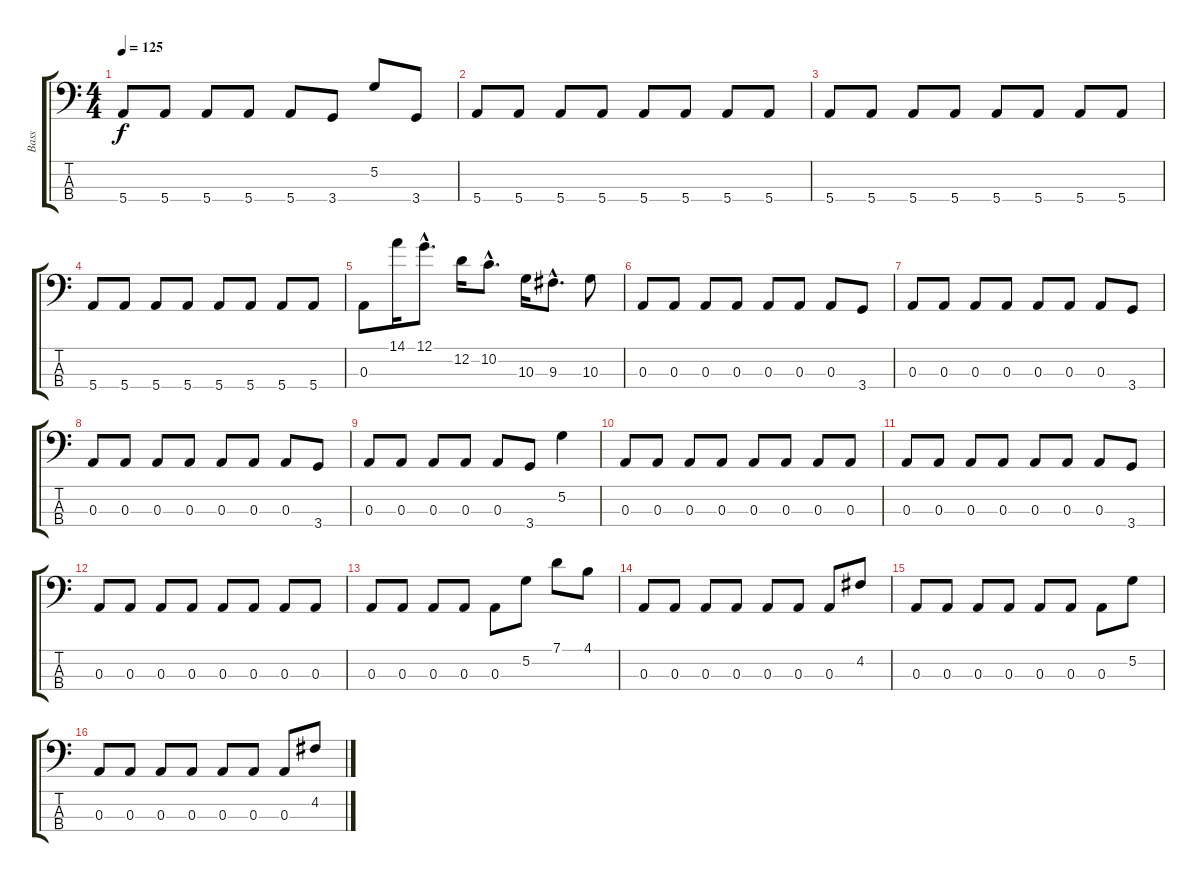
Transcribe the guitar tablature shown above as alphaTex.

\track ("Bass" "Bass") {instrument electricbasspick}
\staff {score tabs}
\tuning (G2 D2 A1 E1) {hide}
\ts (4 4)
\tempo 125
\clef f4
\ks c
5.4.8{dy f} 5.4.8 5.4.8 5.4.8 5.4.8 3.4.8 5.2.8 3.4.8 |
5.4.8 5.4.8 5.4.8 5.4.8 5.4.8 5.4.8 5.4.8 5.4.8 |
5.4.8 5.4.8 5.4.8 5.4.8 5.4.8 5.4.8 5.4.8 5.4.8 |
5.4.8 5.4.8 5.4.8 5.4.8 5.4.8 5.4.8 5.4.8 5.4.8 |
0.3.8 14.1.16 12.1{hac}.8{d} 12.2.16 10.2{hac}.8{d} 10.3.16 9.3{hac}.8{d} 10.3.8 |
0.3.8 0.3.8 0.3.8 0.3.8 0.3.8 0.3.8 0.3.8 3.4.8 |
0.3.8 0.3.8 0.3.8 0.3.8 0.3.8 0.3.8 0.3.8 3.4.8 |
0.3.8 0.3.8 0.3.8 0.3.8 0.3.8 0.3.8 0.3.8 3.4.8 |
0.3.8 0.3.8 0.3.8 0.3.8 0.3.8 3.4.8 5.2.4 |
0.3.8 0.3.8 0.3.8 0.3.8 0.3.8 0.3.8 0.3.8 0.3.8 |
0.3.8 0.3.8 0.3.8 0.3.8 0.3.8 0.3.8 0.3.8 3.4.8 |
0.3.8 0.3.8 0.3.8 0.3.8 0.3.8 0.3.8 0.3.8 0.3.8 |
0.3.8 0.3.8 0.3.8 0.3.8 0.3.8 5.2.8 7.1.8 4.1.8 |
0.3.8 0.3.8 0.3.8 0.3.8 0.3.8 0.3.8 0.3.8 4.2.8 |
0.3.8 0.3.8 0.3.8 0.3.8 0.3.8 0.3.8 0.3.8 5.2.8 |
0.3.8 0.3.8 0.3.8 0.3.8 0.3.8 0.3.8 0.3.8 4.2.8
